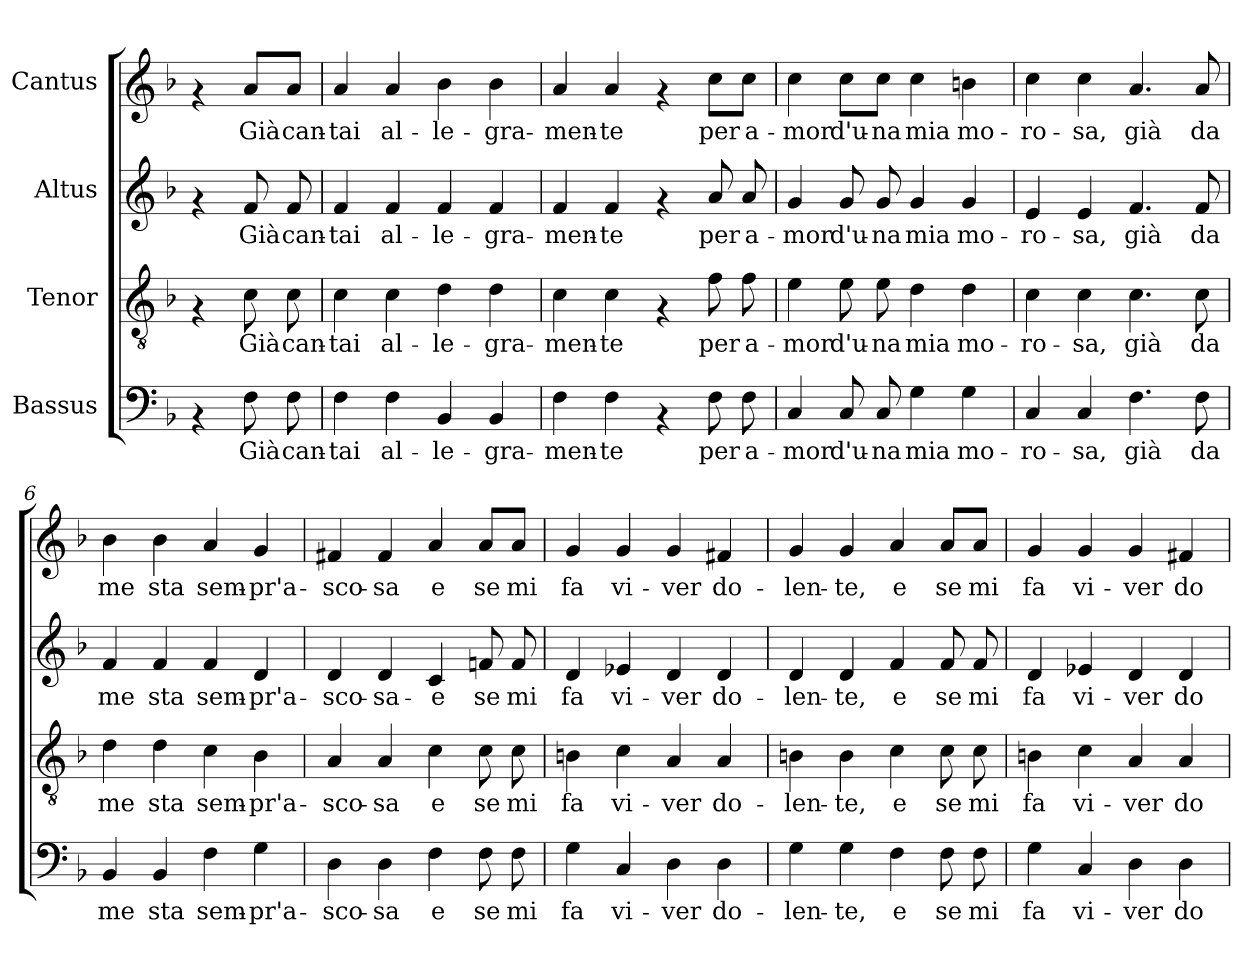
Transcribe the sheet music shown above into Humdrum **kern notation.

**kern	**text	**kern	**text	**kern	**text	**kern	**text
*part4	*part4	*part3	*part3	*part2	*part2	*part1	*part1
*staff4	*staff4	*staff3	*staff3	*staff2	*staff2	*staff1	*staff1
*I"Bassus	*	*I"Tenor	*	*I"Altus	*	*I"Cantus	*
*clefF4	*	*clefGv2	*	*clefG2	*	*clefG2	*
*k[b-]	*	*k[b-]	*	*k[b-]	*	*k[b-]	*
*F:	*	*F:	*	*F:	*	*F:	*
=1	=1	=1	=1	=1	=1	=1	=1
4rAA	.	4rF	.	4rf	.	4rf	.
!	!LO:LY:b	!	!LO:LY:b	!	!LO:LY:b	!	!LO:LY:b
8F\	Già	8c\	Già	8f/	Già	8a/L	Già
!	!LO:LY:b	!	!LO:LY:b	!	!LO:LY:b	!	!LO:LY:b
8F\	can-	8c\	can-	8f/	can-	8a/J	can-
=2	=2	=2	=2	=2	=2	=2	=2
!	!LO:LY:b	!	!LO:LY:b	!	!LO:LY:b	!	!LO:LY:b
4F\	-tai	4c\	-tai	4f/	-tai	4a/	-tai
!	!LO:LY:b	!	!LO:LY:b	!	!LO:LY:b	!	!LO:LY:b
4F\	al-	4c\	al-	4f/	al-	4a/	al-
!	!LO:LY:b	!	!LO:LY:b	!	!LO:LY:b	!	!LO:LY:b
4BB-/	-le-	4d\	-le-	4f/	-le-	4b-\	-le-
!	!LO:LY:b	!	!LO:LY:b	!	!LO:LY:b	!	!LO:LY:b
4BB-/	-gra-	4d\	-gra-	4f/	-gra-	4b-\	-gra-
=3	=3	=3	=3	=3	=3	=3	=3
!	!LO:LY:b	!	!LO:LY:b	!	!LO:LY:b	!	!LO:LY:b
4F\	-men-	4c\	-men-	4f/	-men-	4a/	-men-
!	!LO:LY:b	!	!LO:LY:b	!	!LO:LY:b	!	!LO:LY:b
4F\	-te	4c\	-te	4f/	-te	4a/	-te
4rAA	.	4rF	.	4rf	.	4rf	.
!	!LO:LY:b	!	!LO:LY:b	!	!LO:LY:b	!	!LO:LY:b
8F\	per	8f\	per	8a/	per	8cc\L	per
!	!LO:LY:b	!	!LO:LY:b	!	!LO:LY:b	!	!LO:LY:b
8F\	a-	8f\	a-	8a/	a-	8cc\J	a-
=4	=4	=4	=4	=4	=4	=4	=4
!	!LO:LY:b	!	!LO:LY:b	!	!LO:LY:b	!	!LO:LY:b
4C/	-mor	4e\	-mor	4g/	-mor	4cc\	-mor
!	!LO:LY:b	!	!LO:LY:b	!	!LO:LY:b	!	!LO:LY:b
8C/	d'u-	8e\	d'u-	8g/	d'u-	8cc\L	d'u-
!	!LO:LY:b	!	!LO:LY:b	!	!LO:LY:b	!	!LO:LY:b
8C/	-na	8e\	-na	8g/	-na	8cc\J	-na
!	!LO:LY:b	!	!LO:LY:b	!	!LO:LY:b	!	!LO:LY:b
4G\	mia	4d\	mia	4g/	mia	4cc\	mia
!	!LO:LY:b	!	!LO:LY:b	!	!LO:LY:b	!	!LO:LY:b
4G\	mo-	4d\	mo-	4g/	mo-	4bn\	mo-
=5	=5	=5	=5	=5	=5	=5	=5
!	!LO:LY:b	!	!LO:LY:b	!	!LO:LY:b	!	!LO:LY:b
4C/	-ro-	4c\	-ro-	4e/	-ro-	4cc\	-ro-
!	!LO:LY:b	!	!LO:LY:b	!	!LO:LY:b	!	!LO:LY:b
4C/	-sa,	4c\	-sa,	4e/	-sa,	4cc\	-sa,
!	!LO:LY:b	!	!LO:LY:b	!	!LO:LY:b	!	!LO:LY:b
4.F\	già	4.c\	già	4.f/	già	4.a/	già
!	!LO:LY:b	!	!LO:LY:b	!	!LO:LY:b	!	!LO:LY:b
8F\	da	8c\	da	8f/	da	8a/	da
!!LO:LB:g=z
=6	=6	=6	=6	=6	=6	=6	=6
!	!LO:LY:b	!	!LO:LY:b	!	!LO:LY:b	!	!LO:LY:b
4BB-/	me	4d\	me	4f/	me	4b-\	me
!	!LO:LY:b	!	!LO:LY:b	!	!LO:LY:b	!	!LO:LY:b
4BB-/	sta	4d\	sta	4f/	sta	4b-\	sta
!	!LO:LY:b	!	!LO:LY:b	!	!LO:LY:b	!	!LO:LY:b
4F\	sem-	4c\	sem-	4f/	sem-	4a/	sem-
!	!LO:LY:b	!	!LO:LY:b	!	!LO:LY:b	!	!LO:LY:b
4G\	-pr'a-	4B-\	-pr'a-	4d/	-pr'a-	4g/	-pr'a-
=7	=7	=7	=7	=7	=7	=7	=7
!	!LO:LY:b	!	!LO:LY:b	!	!LO:LY:b	!	!LO:LY:b
4D\	-sco-	4A/	-sco-	4d/	-sco-	4f#X/	-sco-
!	!LO:LY:b	!	!LO:LY:b	!	!LO:LY:b	!	!LO:LY:b
4D\	-sa	4A/	-sa	4d/	-sa-	4f#/	-sa
!	!LO:LY:b	!	!LO:LY:b	!	!LO:LY:b	!	!LO:LY:b
4F\	e	4c\	e	4c/	-e	4a/	e
!	!LO:LY:b	!	!LO:LY:b	!	!LO:LY:b	!	!LO:LY:b
8F\	se	8c\	se	8fn/	se	8a/L	se
!	!LO:LY:b	!	!LO:LY:b	!	!LO:LY:b	!	!LO:LY:b
8F\	mi	8c\	mi	8f/	mi	8a/J	mi
=8	=8	=8	=8	=8	=8	=8	=8
!	!LO:LY:b	!	!LO:LY:b	!	!LO:LY:b	!	!LO:LY:b
4G\	fa	4Bn\	fa	4d/	fa	4g/	fa
!	!LO:LY:b	!	!LO:LY:b	!	!LO:LY:b	!	!LO:LY:b
4C/	vi-	4c\	vi-	4e-X/	vi-	4g/	vi-
!	!LO:LY:b	!	!LO:LY:b	!	!LO:LY:b	!	!LO:LY:b
4D\	-ver	4A/	-ver	4d/	-ver	4g/	-ver
!	!LO:LY:b	!	!LO:LY:b	!	!LO:LY:b	!	!LO:LY:b
4D\	do-	4A/	do-	4d/	do-	4f#X/	do-
=9	=9	=9	=9	=9	=9	=9	=9
!	!LO:LY:b	!	!LO:LY:b	!	!LO:LY:b	!	!LO:LY:b
4G\	-len-	4Bn\	-len-	4d/	-len-	4g/	-len-
!	!LO:LY:b	!	!LO:LY:b	!	!LO:LY:b	!	!LO:LY:b
4G\	-te,	4B\	-te,	4d/	-te,	4g/	-te,
!	!LO:LY:b	!	!LO:LY:b	!	!LO:LY:b	!	!LO:LY:b
4F\	e	4c\	e	4f/	e	4a/	e
!	!LO:LY:b	!	!LO:LY:b	!	!LO:LY:b	!	!LO:LY:b
8F\	se	8c\	se	8f/	se	8a/L	se
!	!LO:LY:b	!	!LO:LY:b	!	!LO:LY:b	!	!LO:LY:b
8F\	mi	8c\	mi	8f/	mi	8a/J	mi
=10	=10	=10	=10	=10	=10	=10	=10
!	!LO:LY:b	!	!LO:LY:b	!	!LO:LY:b	!	!LO:LY:b
4G\	fa	4Bn\	fa	4d/	fa	4g/	fa
!	!LO:LY:b	!	!LO:LY:b	!	!LO:LY:b	!	!LO:LY:b
4C/	vi-	4c\	vi-	4e-X/	vi-	4g/	vi-
!	!LO:LY:b	!	!LO:LY:b	!	!LO:LY:b	!	!LO:LY:b
4D\	-ver	4A/	-ver	4d/	-ver	4g/	-ver
!	!LO:LY:b	!	!LO:LY:b	!	!LO:LY:b	!	!LO:LY:b
4D\	do-	4A/	do-	4d/	do-	4f#X/	do-
=	=	=	=	=	=	=	=
*-	*-	*-	*-	*-	*-	*-	*-
